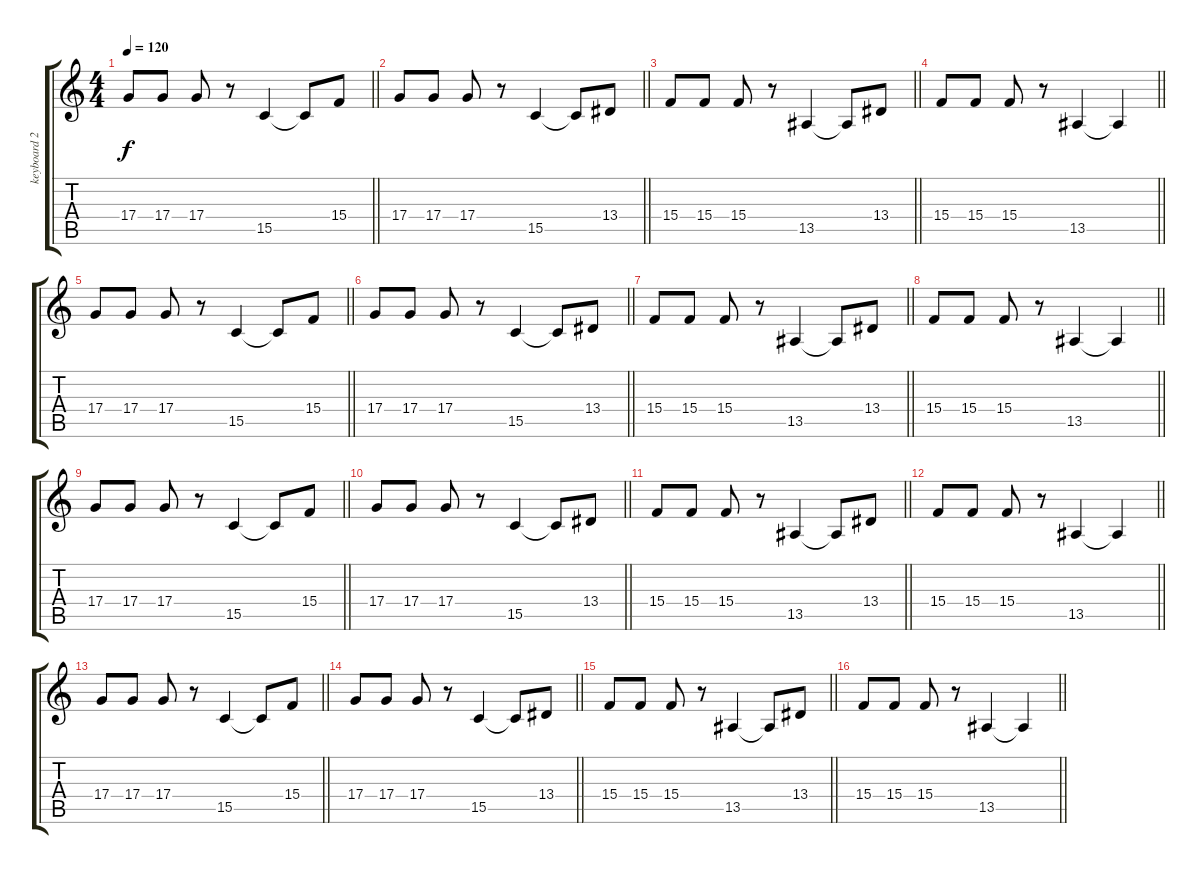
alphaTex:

\track ("keyboard 2" "keyboard 2") {instrument pad2warm}
\staff {score tabs}
\tuning (E4 B3 G3 D3 A2 E2) {hide}
\ts (4 4)
\tempo 120
\clef g2
\barLineRight lightlight
\ks c
17.4.8{dy f volume 12 instrument pad2warm} 17.4.8 17.4.8 r.8 15.5.4 15.5{t}.8 15.4.8 |
\barLineRight lightlight
17.4.8 17.4.8 17.4.8 r.8 15.5.4 15.5{t}.8 13.4.8 |
\barLineRight lightlight
15.4.8 15.4.8 15.4.8 r.8 13.5.4 13.5{t}.8 13.4.8 |
\barLineRight lightlight
15.4.8 15.4.8 15.4.8 r.8 13.5.4 13.5{t}.4 |
\barLineRight lightlight
17.4.8 17.4.8 17.4.8 r.8 15.5.4 15.5{t}.8 15.4.8 |
\barLineRight lightlight
17.4.8 17.4.8 17.4.8 r.8 15.5.4 15.5{t}.8 13.4.8 |
\barLineRight lightlight
15.4.8 15.4.8 15.4.8 r.8 13.5.4 13.5{t}.8 13.4.8 |
\barLineRight lightlight
15.4.8 15.4.8 15.4.8 r.8 13.5.4 13.5{t}.4 |
\barLineRight lightlight
17.4.8 17.4.8 17.4.8 r.8 15.5.4 15.5{t}.8 15.4.8 |
\barLineRight lightlight
17.4.8 17.4.8 17.4.8 r.8 15.5.4 15.5{t}.8 13.4.8 |
\barLineRight lightlight
15.4.8 15.4.8 15.4.8 r.8 13.5.4 13.5{t}.8 13.4.8 |
\barLineRight lightlight
15.4.8 15.4.8 15.4.8 r.8 13.5.4 13.5{t}.4 |
\barLineRight lightlight
17.4.8 17.4.8 17.4.8 r.8 15.5.4 15.5{t}.8 15.4.8 |
\barLineRight lightlight
17.4.8 17.4.8 17.4.8 r.8 15.5.4 15.5{t}.8 13.4.8 |
\barLineRight lightlight
15.4.8 15.4.8 15.4.8 r.8 13.5.4 13.5{t}.8 13.4.8 |
\barLineRight lightlight
15.4.8 15.4.8 15.4.8 r.8 13.5.4 13.5{t}.4
